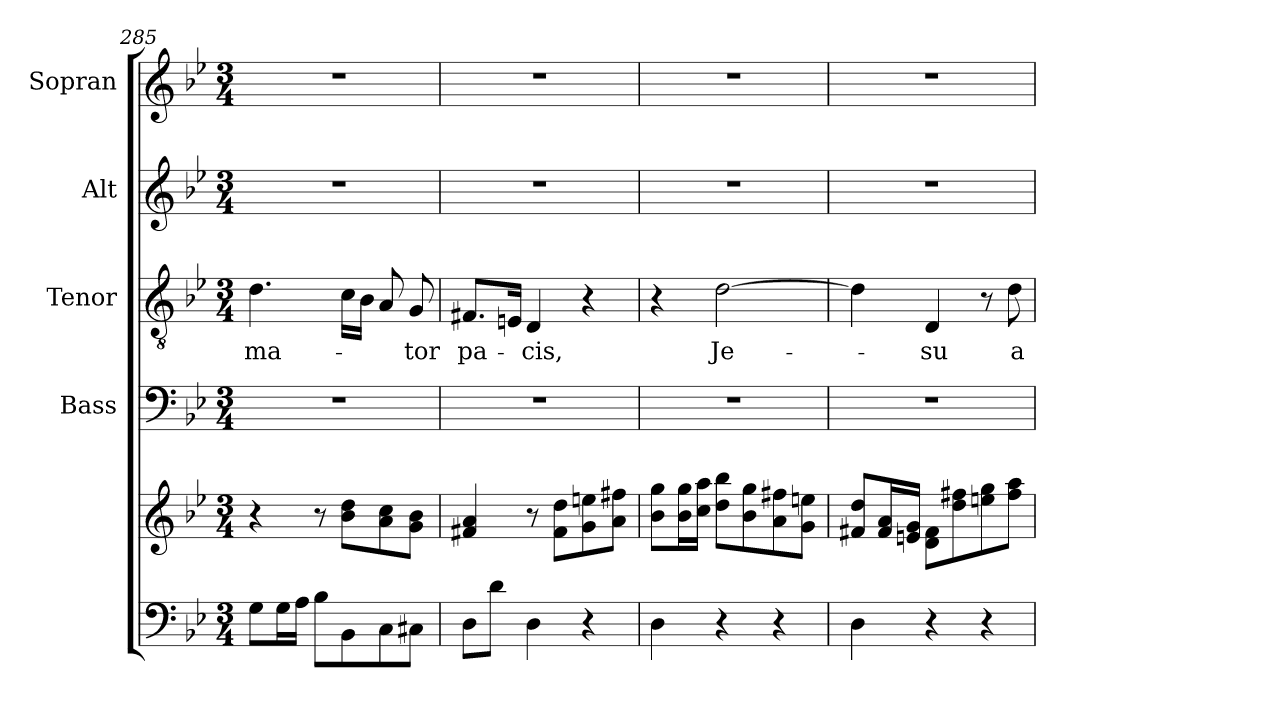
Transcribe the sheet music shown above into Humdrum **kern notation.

**kern	**kern	**kern	**kern	**text	**kern	**kern
*part5	*part5	*part4	*part3	*part3	*part2	*part1
*staff6	*staff5	*staff4	*staff3	*staff3	*staff2	*staff1
*	*	*I"Bass	*I"Tenor	*	*I"Alt	*I"Sopran
*	*	*I'B.	*I'T.	*	*I'A.	*I'S.
*clefF4	*clefG2	*clefF4	*clefGv2	*	*clefG2	*clefG2
*k[b-e-]	*k[b-e-]	*k[b-e-]	*k[b-e-]	*	*k[b-e-]	*k[b-e-]
*B-:	*B-:	*B-:	*B-:	*	*B-:	*B-:
*M3/4	*M3/4	*M3/4	*M3/4	*	*M3/4	*M3/4
=285	=285	=285	=285	=285	=285	=285
!	!	!	!	!LO:LY:b	!	!
8G\L	4r	2.r	4.d\	-ma-	2.r	2.r
16G\L	.	.	.	.	.	.
16A\JJ	.	.	.	.	.	.
8B-\L	8r	.	.	.	.	.
8BB-\	8b-\ 8dd\L	.	16c\LL	.	.	.
.	.	.	16B-\JJ	.	.	.
8C\	8a\ 8cc\	.	8A/	.	.	.
!	!	!	!	!LO:LY:b	!	!
8C#X\J	8g\ 8b-\J	.	8G/	-tor	.	.
=286	=286	=286	=286	=286	=286	=286
!	!	!	!	!LO:LY:b	!	!
8D\L	4f#X/ 4a/	2.r	8.F#X/L	pa-	2.r	2.r
8d\J	.	.	.	.	.	.
.	.	.	16En/Jk	.	.	.
!	!	!	!	!LO:LY:b	!	!
4D\	8r	.	4D/	-cis,	.	.
.	8f#\ 8dd\L	.	.	.	.	.
4r	8g\ 8een\	.	4r	.	.	.
.	8a\ 8ff#X\J	.	.	.	.	.
=287	=287	=287	=287	=287	=287	=287
4D\	8b-\ 8gg\L	2.r	4r	.	2.r	2.r
.	16b-\ 16gg\L	.	.	.	.	.
.	16cc\ 16aa\JJ	.	.	.	.	.
!	!	!	!	!LO:LY:b	!	!
4r	8dd\ 8bb-\L	.	[2d\	Je-	.	.
.	8b-\ 8gg\	.	.	.	.	.
4r	8a\ 8ff#X\	.	.	.	.	.
.	8g\ 8een\J	.	.	.	.	.
!!LO:LB:g=z
=288	=288	=288	=288	=288	=288	=288
4D\	8f#X/ 8dd/L	2.r	4d\]	.	2.r	2.r
.	16f#/ 16a/L	.	.	.	.	.
.	16en/ 16g/JJ	.	.	.	.	.
!	!	!	!	!LO:LY:b	!	!
4r	8d\ 8f#\L	.	4D/	-su	.	.
.	8dd\ 8ff#X\	.	.	.	.	.
4r	8een\ 8gg\	.	8r	.	.	.
!	!	!	!	!LO:LY:b	!	!
.	8ff#\ 8aa\J	.	8d\	a-	.	.
=	=	=	=	=	=	=
*-	*-	*-	*-	*-	*-	*-
